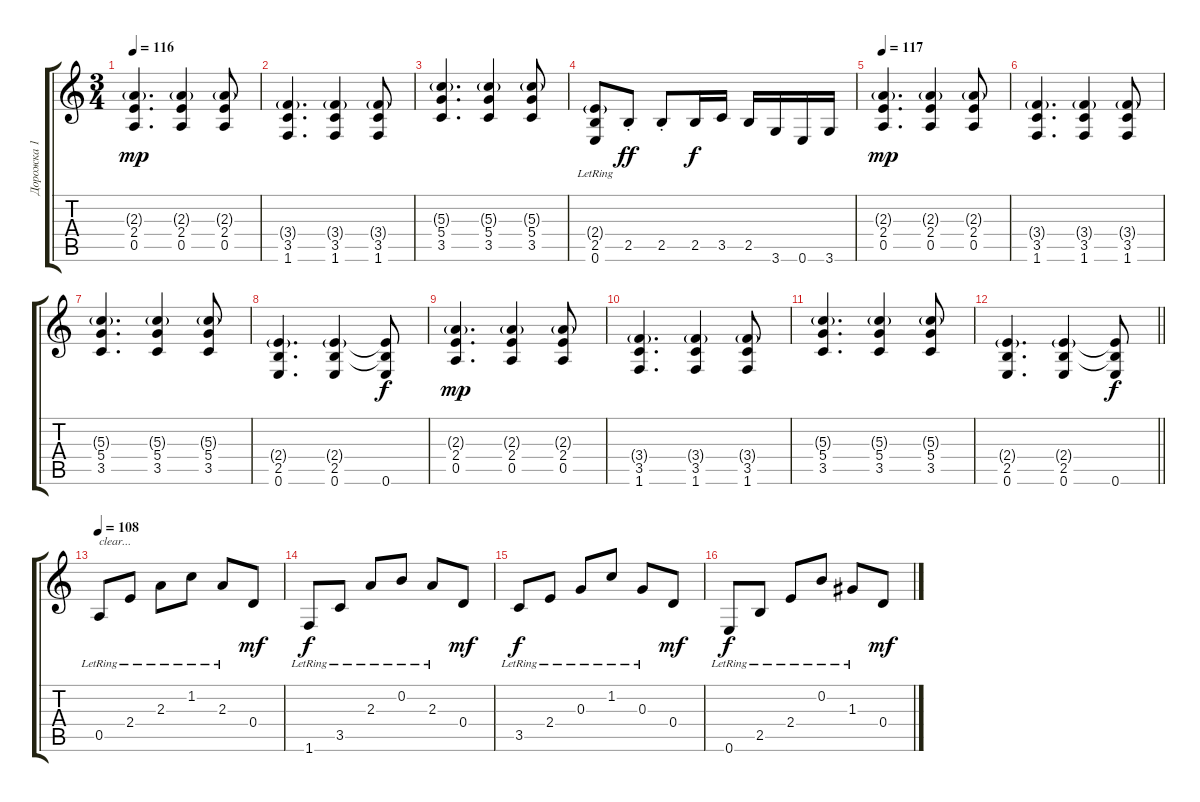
\track ("Дорожка 1" "Дорожка 1") {instrument electricguitarclean}
\staff {score tabs}
\tuning (E4 B3 G3 D3 A2 E2) {hide}
\ts (3 4)
\tempo 116
\clef g2
\ks c
(2.3{g} 2.4 0.5).4{d dy mp} (2.3{g} 2.4 0.5).4 (2.3{g} 2.4 0.5).8 |
(3.4{g} 3.5 1.6).4{d} (3.4{g} 3.5 1.6).4 (3.4{g} 3.5 1.6).8 |
(5.3{g} 5.4 3.5).4{d} (5.3{g} 5.4 3.5).4 (5.3{g} 5.4 3.5).8 |
(2.4{g lr} 2.5 0.6{lr}).8 2.5{st}.8{dy ff} 2.5{st}.8 2.5.16{dy f} 3.5.16 2.5.16 3.6.16 0.6.16 3.6.16 |
\tempo 117
(2.3{g} 2.4 0.5).4{d dy mp} (2.3{g} 2.4 0.5).4 (2.3{g} 2.4 0.5).8 |
(3.4{g} 3.5 1.6).4{d} (3.4{g} 3.5 1.6).4 (3.4{g} 3.5 1.6).8 |
(5.3{g} 5.4 3.5).4{d} (5.3{g} 5.4 3.5).4 (5.3{g} 5.4 3.5).8 |
(2.4{g} 2.5 0.6).4{d} (2.4{g} 2.5 0.6).4 (2.4{t} 2.5{t} 0.6).8{dy f} |
(2.3{g} 2.4 0.5).4{d dy mp} (2.3{g} 2.4 0.5).4 (2.3{g} 2.4 0.5).8 |
(3.4{g} 3.5 1.6).4{d} (3.4{g} 3.5 1.6).4 (3.4{g} 3.5 1.6).8 |
(5.3{g} 5.4 3.5).4{d} (5.3{g} 5.4 3.5).4 (5.3{g} 5.4 3.5).8 |
\barLineRight lightlight
(2.4{g} 2.5 0.6).4{d} (2.4{g} 2.5 0.6).4 (2.4{t} 2.5{t} 0.6).8{dy f} |
\tempo 108
0.5{lr}.8{txt "clear..." volume 12 instrument electricguitarclean} 2.4{lr}.8 2.3{lr}.8 1.2{lr}.8 2.3{lr}.8 0.4.8{dy mf} |
1.6{lr}.8{dy f} 3.5{lr}.8 2.3{lr}.8 0.2{lr}.8 2.3{lr}.8 0.4.8{dy mf} |
3.5{lr}.8{dy f} 2.4{lr}.8 0.3{lr}.8 1.2{lr}.8 0.3{lr}.8 0.4.8{dy mf} |
0.6{lr}.8{dy f} 2.5{lr}.8 2.4{lr}.8 0.2{lr}.8 1.3{lr}.8 0.4.8{dy mf}
